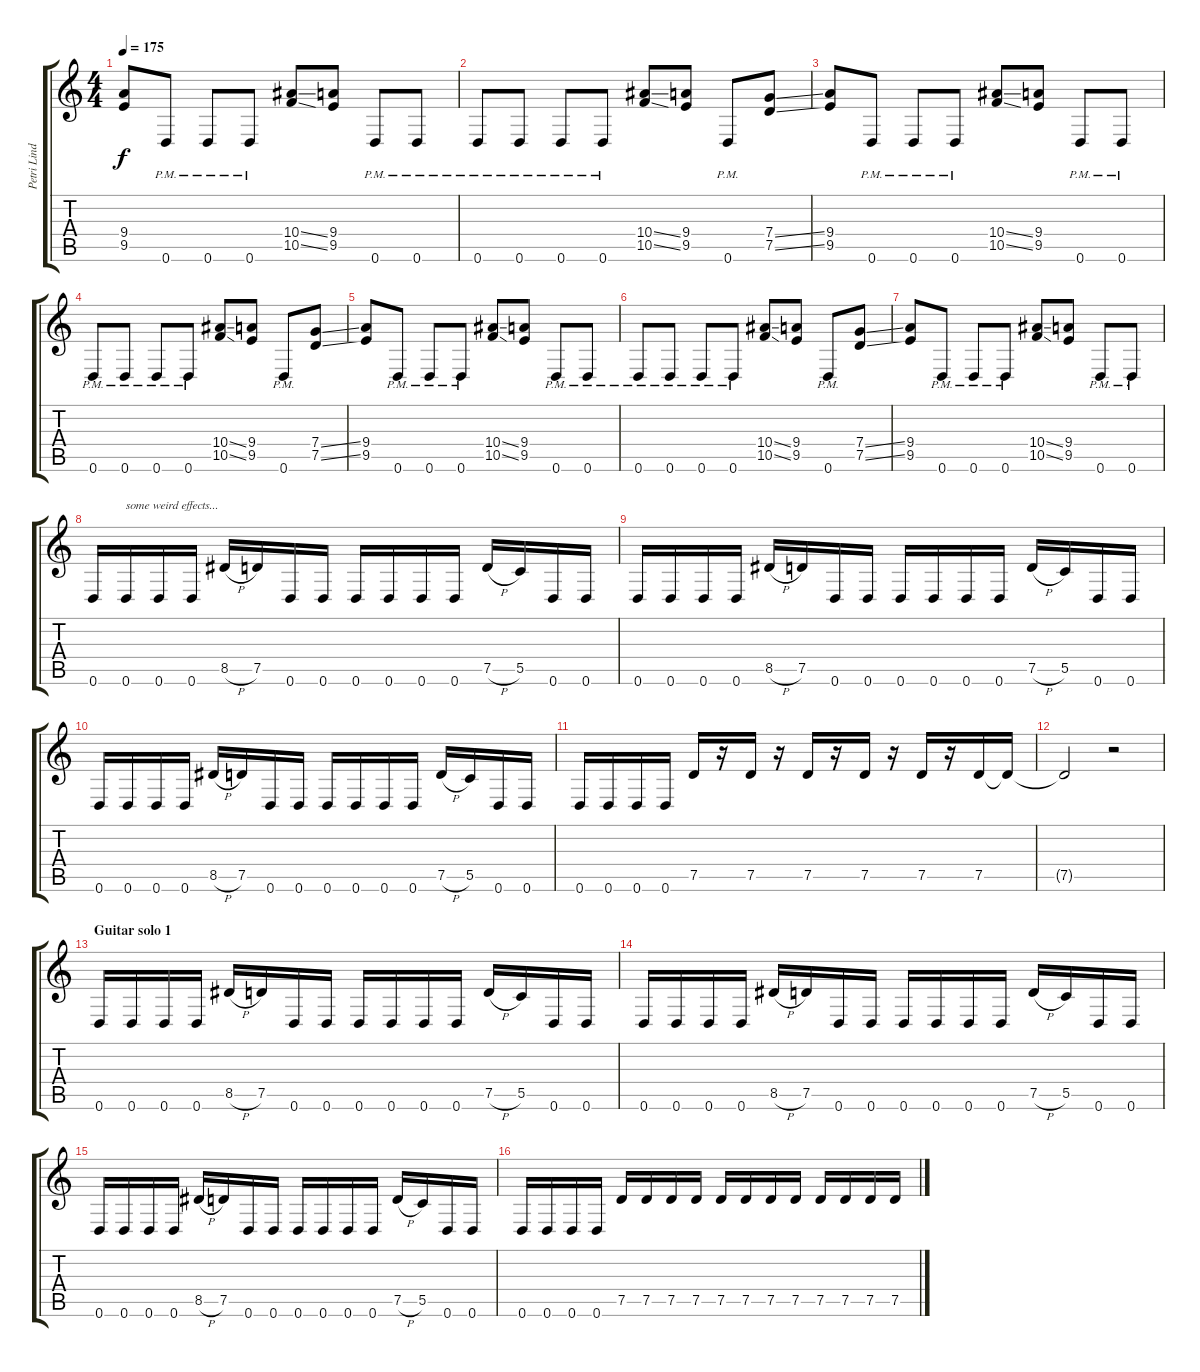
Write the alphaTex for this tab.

\track ("Petri Lindroos" "Petri Lind") {instrument distortionguitar}
\staff {score tabs}
\tuning (D4 A3 F3 C3 G2 D2) {hide}
\ts (4 4)
\tempo 175
\clef g2
\ks c
(9.4 9.5).8{dy f} 0.6{pm}.8 0.6{pm}.8 0.6{pm}.8 (10.4{ss} 10.5{ss}).8 (9.4 9.5).8 0.6{pm}.8 0.6{pm}.8 |
0.6{pm}.8 0.6{pm}.8 0.6{pm}.8 0.6{pm}.8 (10.4{ss} 10.5{ss}).8 (9.4 9.5).8 0.6{pm}.8 (7.4{ss} 7.5{ss}).8 |
(9.4 9.5).8 0.6{pm}.8 0.6{pm}.8 0.6{pm}.8 (10.4{ss} 10.5{ss}).8 (9.4 9.5).8 0.6{pm}.8 0.6{pm}.8 |
0.6{pm}.8 0.6{pm}.8 0.6{pm}.8 0.6{pm}.8 (10.4{ss} 10.5{ss}).8 (9.4 9.5).8 0.6{pm}.8 (7.4{ss} 7.5{ss}).8 |
(9.4 9.5).8 0.6{pm}.8 0.6{pm}.8 0.6{pm}.8 (10.4{ss} 10.5{ss}).8 (9.4 9.5).8 0.6{pm}.8 0.6{pm}.8 |
0.6{pm}.8 0.6{pm}.8 0.6{pm}.8 0.6{pm}.8 (10.4{ss} 10.5{ss}).8 (9.4 9.5).8 0.6{pm}.8 (7.4{ss} 7.5{ss}).8 |
(9.4 9.5).8 0.6{pm}.8 0.6{pm}.8 0.6{pm}.8 (10.4{ss} 10.5{ss}).8 (9.4 9.5).8 0.6{pm}.8 0.6{pm}.8 |
0.6.16 0.6.16{txt "some weird effects..."} 0.6.16 0.6.16 8.5{h}.16 7.5.16 0.6.16 0.6.16 0.6.16 0.6.16 0.6.16 0.6.16 7.5{h}.16 5.5.16 0.6.16 0.6.16 |
0.6.16 0.6.16 0.6.16 0.6.16 8.5{h}.16 7.5.16 0.6.16 0.6.16 0.6.16 0.6.16 0.6.16 0.6.16 7.5{h}.16 5.5.16 0.6.16 0.6.16 |
0.6.16 0.6.16 0.6.16 0.6.16 8.5{h}.16 7.5.16 0.6.16 0.6.16 0.6.16 0.6.16 0.6.16 0.6.16 7.5{h}.16 5.5.16 0.6.16 0.6.16 |
0.6.16 0.6.16 0.6.16 0.6.16 7.5.16 r.16 7.5.16 r.16 7.5.16 r.16 7.5.16 r.16 7.5.16 r.16 7.5.16 7.5{t}.16 |
7.5{t}.2 r.2 |
\section ("" "Guitar solo 1")
0.6.16 0.6.16 0.6.16 0.6.16 8.5{h}.16 7.5.16 0.6.16 0.6.16 0.6.16 0.6.16 0.6.16 0.6.16 7.5{h}.16 5.5.16 0.6.16 0.6.16 |
0.6.16 0.6.16 0.6.16 0.6.16 8.5{h}.16 7.5.16 0.6.16 0.6.16 0.6.16 0.6.16 0.6.16 0.6.16 7.5{h}.16 5.5.16 0.6.16 0.6.16 |
0.6.16 0.6.16 0.6.16 0.6.16 8.5{h}.16 7.5.16 0.6.16 0.6.16 0.6.16 0.6.16 0.6.16 0.6.16 7.5{h}.16 5.5.16 0.6.16 0.6.16 |
0.6.16 0.6.16 0.6.16 0.6.16 7.5.16 7.5.16 7.5.16 7.5.16 7.5.16 7.5.16 7.5.16 7.5.16 7.5.16 7.5.16 7.5.16 7.5.16
